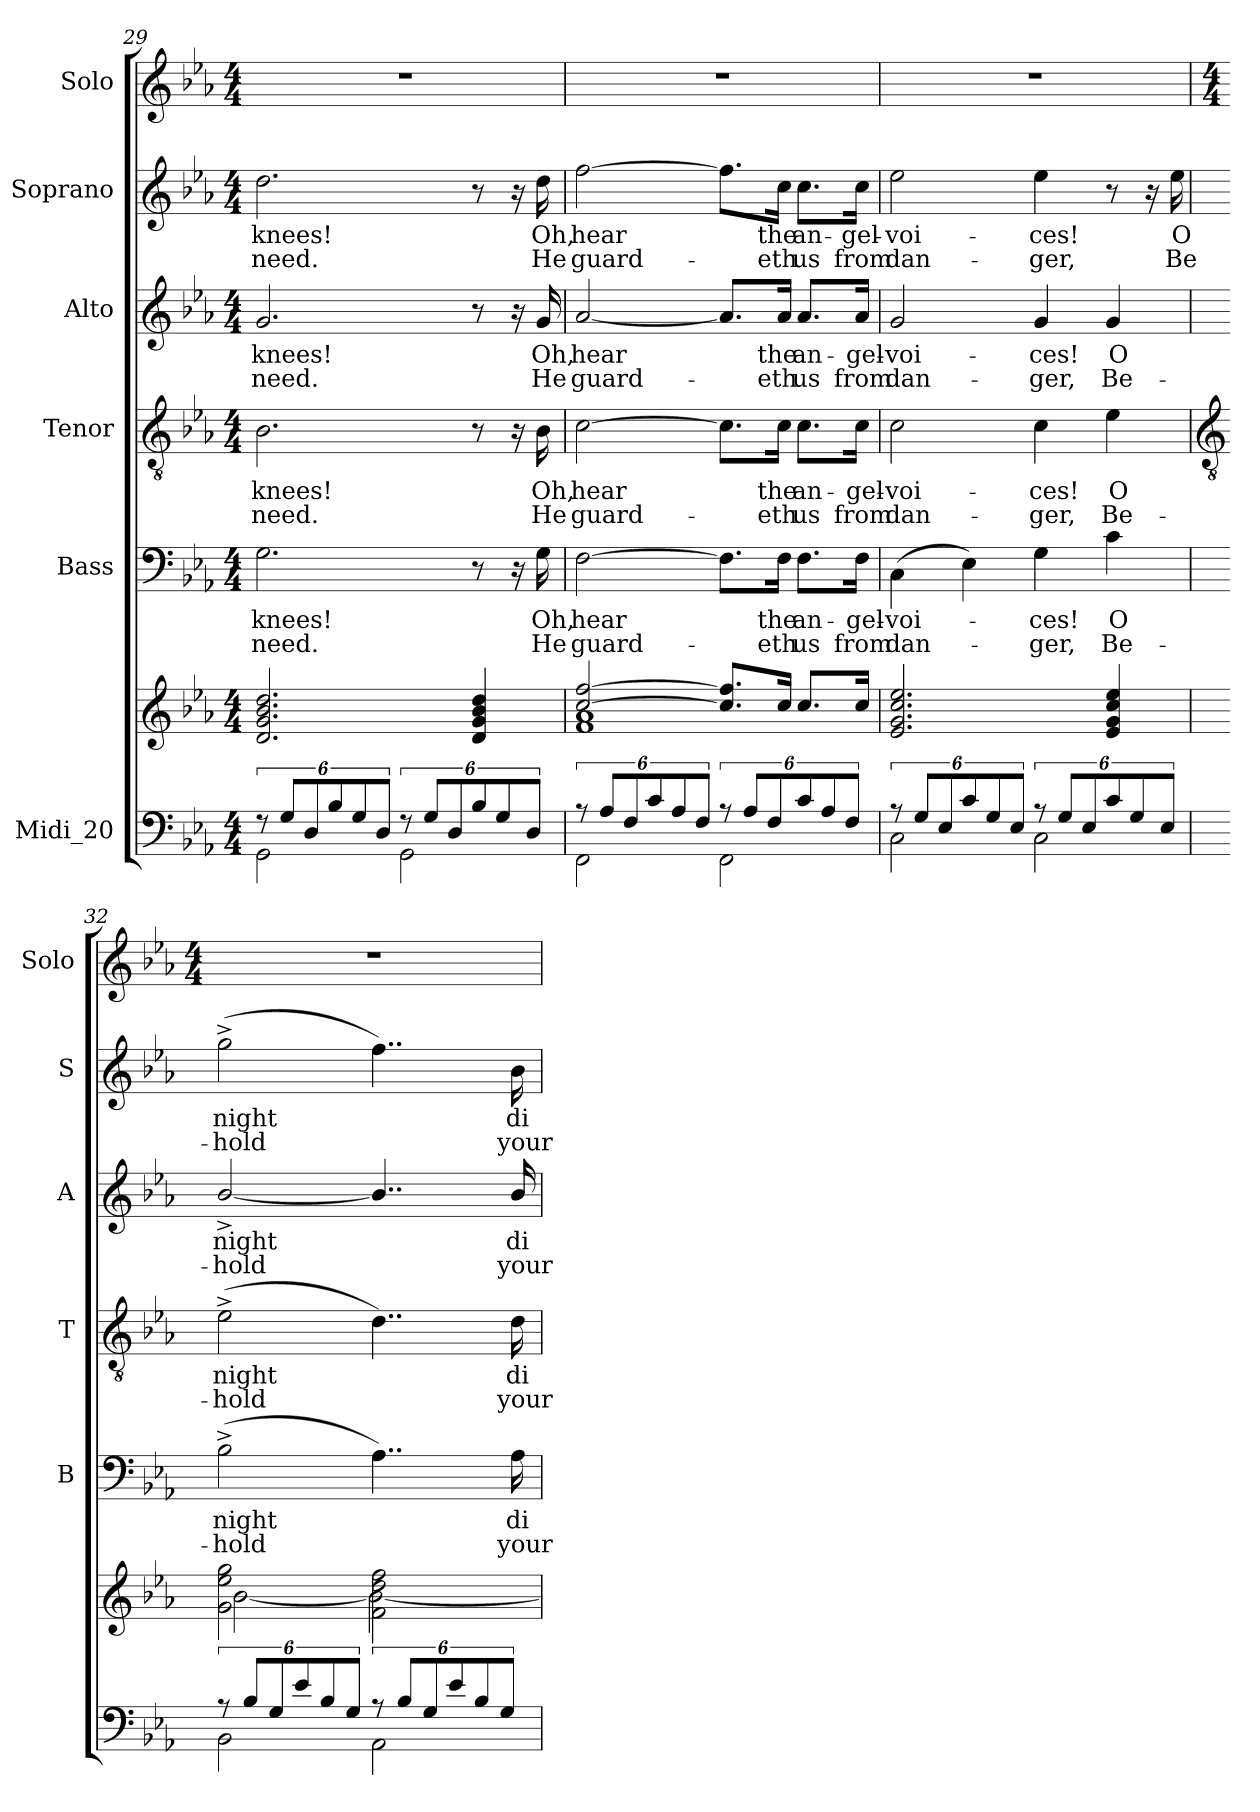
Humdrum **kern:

**kern	**kern	**kern	**text	**text	**kern	**text	**text	**kern	**text	**text	**kern	**text	**text	**kern
*part6	*part6	*part5	*part5	*part5	*part4	*part4	*part4	*part3	*part3	*part3	*part2	*part2	*part2	*part1
*staff7	*staff6	*staff5	*staff5	*staff5	*staff4	*staff4	*staff4	*staff3	*staff3	*staff3	*staff2	*staff2	*staff2	*staff1
*I"Midi_20	*	*I"Bass	*	*	*I"Tenor	*	*	*I"Alto	*	*	*I"Soprano	*	*	*I"Solo
*	*	*I'B	*	*	*I'T	*	*	*I'A	*	*	*I'S	*	*	*I'Solo
*clefF4	*clefG2	*clefF4	*	*	*clefGv2	*	*	*clefG2	*	*	*clefG2	*	*	*clefG2
*k[b-e-a-]	*k[b-e-a-]	*k[b-e-a-]	*	*	*k[b-e-a-]	*	*	*k[b-e-a-]	*	*	*k[b-e-a-]	*	*	*k[b-e-a-]
*E-:	*E-:	*E-:	*	*	*E-:	*	*	*E-:	*	*	*E-:	*	*	*E-:
*M4/4	*M4/4	*M4/4	*	*	*M4/4	*	*	*M4/4	*	*	*M4/4	*	*	*M4/4
=29	=29	=29	=29	=29	=29	=29	=29	=29	=29	=29	=29	=29	=29	=29
*^	*^	*	*	*	*	*	*	*	*	*	*	*	*	*
!	!	!	!	!	!LO:LY:b	!LO:LY:b	!	!LO:LY:b	!LO:LY:b	!	!LO:LY:b	!LO:LY:b	!	!LO:LY:b	!LO:LY:b	!
12r	2GG\	2.d/ 2.g/ 2.b-/ 2.dd/	1ryy	2.G	knees!	need.	2.B-	knees!	need.	2.g	knees!	need.	2.dd	knees!	need.	1r
12G/L	.	.	.	.	.	.	.	.	.	.	.	.	.	.	.	.
12D/	.	.	.	.	.	.	.	.	.	.	.	.	.	.	.	.
12B-/	.	.	.	.	.	.	.	.	.	.	.	.	.	.	.	.
12G/	.	.	.	.	.	.	.	.	.	.	.	.	.	.	.	.
12D/J	.	.	.	.	.	.	.	.	.	.	.	.	.	.	.	.
12r	2GG\	.	.	.	.	.	.	.	.	.	.	.	.	.	.	.
12G/L	.	.	.	.	.	.	.	.	.	.	.	.	.	.	.	.
12D/	.	.	.	.	.	.	.	.	.	.	.	.	.	.	.	.
12B-/	.	4d/ 4g/ 4b-/ 4dd/	.	8r	.	.	8r	.	.	8r	.	.	8r	.	.	.
12G/	.	.	.	.	.	.	.	.	.	.	.	.	.	.	.	.
.	.	.	.	16r	.	.	16r	.	.	16r	.	.	16r	.	.	.
12D/J	.	.	.	.	.	.	.	.	.	.	.	.	.	.	.	.
!	!	!	!	!	!LO:LY:b	!LO:LY:b	!	!LO:LY:b	!LO:LY:b	!	!LO:LY:b	!LO:LY:b	!	!LO:LY:b	!LO:LY:b	!
.	.	.	.	16G	Oh,	He	16B-	Oh,	He	16g	Oh,	He	16dd	Oh,	He	.
=30	=30	=30	=30	=30	=30	=30	=30	=30	=30	=30	=30	=30	=30	=30	=30	=30
!	!	!	!	!	!LO:LY:b	!LO:LY:b	!	!LO:LY:b	!LO:LY:b	!	!LO:LY:b	!LO:LY:b	!	!LO:LY:b	!LO:LY:b	!
12r	2FF\	[2cc/ [2ff/	1f\ 1a-\	[2F	hear	guard-	[2c	hear	guard-	[2a-	hear	guard-	[2ff	hear	guard-	1r
12A-/L	.	.	.	.	.	.	.	.	.	.	.	.	.	.	.	.
12F/	.	.	.	.	.	.	.	.	.	.	.	.	.	.	.	.
12c/	.	.	.	.	.	.	.	.	.	.	.	.	.	.	.	.
12A-/	.	.	.	.	.	.	.	.	.	.	.	.	.	.	.	.
12F/J	.	.	.	.	.	.	.	.	.	.	.	.	.	.	.	.
12r	2FF\	8.cc/] 8.ff/]L	.	8.F\L]	.	.	8.c\L]	.	.	8.a-/L]	.	.	8.ff\L]	.	.	.
12A-/L	.	.	.	.	.	.	.	.	.	.	.	.	.	.	.	.
12F/	.	.	.	.	.	.	.	.	.	.	.	.	.	.	.	.
!	!	!	!	!	!LO:LY:b	!LO:LY:b	!	!LO:LY:b	!LO:LY:b	!	!LO:LY:b	!LO:LY:b	!	!LO:LY:b	!LO:LY:b	!
.	.	16cc/J	.	16F\Jk	the	eth	16c\Jk	the	eth	16a-/Jk	the	eth	16cc\Jk	the	eth	.
!	!	!	!	!	!LO:LY:b	!LO:LY:b	!	!LO:LY:b	!LO:LY:b	!	!LO:LY:b	!LO:LY:b	!	!LO:LY:b	!LO:LY:b	!
12c/	.	8.cc/L	.	8.F\L	an-	-us	8.c\L	an-	-us	8.a-/L	an-	-us	8.cc\L	an-	-us	.
12A-/	.	.	.	.	.	.	.	.	.	.	.	.	.	.	.	.
12F/J	.	.	.	.	.	.	.	.	.	.	.	.	.	.	.	.
!	!	!	!	!	!LO:LY:b	!LO:LY:b	!	!LO:LY:b	!LO:LY:b	!	!LO:LY:b	!LO:LY:b	!	!LO:LY:b	!LO:LY:b	!
.	.	16cc/J	.	16F\Jk	gel-	-from	16c\Jk	gel-	-from	16a-/Jk	gel-	-from	16cc\Jk	gel-	-from	.
=31	=31	=31	=31	=31	=31	=31	=31	=31	=31	=31	=31	=31	=31	=31	=31	=31
!	!	!	!	!	!LO:LY:b	!LO:LY:b	!	!LO:LY:b	!LO:LY:b	!	!LO:LY:b	!LO:LY:b	!	!LO:LY:b	!LO:LY:b	!
12r	2C\	2.e-/ 2.g/ 2.cc/ 2.ee-/	1ryy	(>4C\	voi-	dan-	2c\	voi-	-dan-	2g	voi-	-dan-	2ee-	voi-	-dan-	1r
12G/L	.	.	.	.	.	.	.	.	.	.	.	.	.	.	.	.
12E-/	.	.	.	.	.	.	.	.	.	.	.	.	.	.	.	.
12c/	.	.	.	4E-)	.	.	.	.	.	.	.	.	.	.	.	.
12G/	.	.	.	.	.	.	.	.	.	.	.	.	.	.	.	.
12E-/J	.	.	.	.	.	.	.	.	.	.	.	.	.	.	.	.
!	!	!	!	!	!LO:LY:b	!LO:LY:b	!	!LO:LY:b	!LO:LY:b	!	!LO:LY:b	!LO:LY:b	!	!LO:LY:b	!LO:LY:b	!
12r	2C\	.	.	4G	ces!	ger,	4c	-ces!	ger,	4g	-ces!	ger,	4ee-	-ces!	ger,	.
12G/L	.	.	.	.	.	.	.	.	.	.	.	.	.	.	.	.
12E-/	.	.	.	.	.	.	.	.	.	.	.	.	.	.	.	.
!	!	!	!	!	!LO:LY:b	!LO:LY:b	!	!LO:LY:b	!LO:LY:b	!	!LO:LY:b	!LO:LY:b	!	!	!	!
12c/	.	4e-/ 4g/ 4cc/ 4ee-/	.	4c	O	Be-	4e-	O	Be-	4g	O	Be-	8r	.	.	.
12G/	.	.	.	.	.	.	.	.	.	.	.	.	.	.	.	.
.	.	.	.	.	.	.	.	.	.	.	.	.	16r	.	.	.
12E-/J	.	.	.	.	.	.	.	.	.	.	.	.	.	.	.	.
!	!	!	!	!	!	!	!	!	!	!	!	!	!	!LO:LY:b	!LO:LY:b	!
.	.	.	.	.	.	.	.	.	.	.	.	.	16ee-	O	Be-	.
!!LO:LB:g=z
=32	=32	=32	=32	=32	=32	=32	=32	=32	=32	=32	=32	=32	=32	=32	=32	=32
*	*	*	*	*	*	*	*clefGv2	*	*	*	*	*	*	*	*	*
*	*	*	*	*	*	*	*	*	*	*	*	*	*	*	*	*M4/4
!	!	!	!	!	!LO:LY:b	!LO:LY:b	!	!LO:LY:b	!LO:LY:b	!	!LO:LY:b	!LO:LY:b	!	!LO:LY:b	!LO:LY:b	!
12r	2BB-\	2g\ 2ee-\ 2gg\	[2b-\	(>2B-^	-night	hold	(>2e-^	-night	hold	[2b-^/	-night	hold	(>2gg^	-night	hold	1r
12B-/L	.	.	.	.	.	.	.	.	.	.	.	.	.	.	.	.
12G/	.	.	.	.	.	.	.	.	.	.	.	.	.	.	.	.
12e-/	.	.	.	.	.	.	.	.	.	.	.	.	.	.	.	.
12B-/	.	.	.	.	.	.	.	.	.	.	.	.	.	.	.	.
12G/J	.	.	.	.	.	.	.	.	.	.	.	.	.	.	.	.
12r	2AA-\	2f\ 2dd\ 2ff\	2b-\_	4..A-)	.	.	4..d)	.	.	4..b-/]	.	.	4..ff)	.	.	.
12B-/L	.	.	.	.	.	.	.	.	.	.	.	.	.	.	.	.
12G/	.	.	.	.	.	.	.	.	.	.	.	.	.	.	.	.
12e-/	.	.	.	.	.	.	.	.	.	.	.	.	.	.	.	.
12B-/	.	.	.	.	.	.	.	.	.	.	.	.	.	.	.	.
12G/J	.	.	.	.	.	.	.	.	.	.	.	.	.	.	.	.
!	!	!	!	!	!LO:LY:b	!LO:LY:b	!	!LO:LY:b	!LO:LY:b	!	!LO:LY:b	!LO:LY:b	!	!LO:LY:b	!LO:LY:b	!
.	.	.	.	16A-	di-	-your	16d	di-	-your	16b-/	di-	-your	16b-	di-	-your	.
*v	*v	*	*	*	*	*	*	*	*	*	*	*	*	*	*	*
*	*v	*v	*	*	*	*	*	*	*	*	*	*	*	*	*
=	=	=	=	=	=	=	=	=	=	=	=	=	=	=
*-	*-	*-	*-	*-	*-	*-	*-	*-	*-	*-	*-	*-	*-	*-
